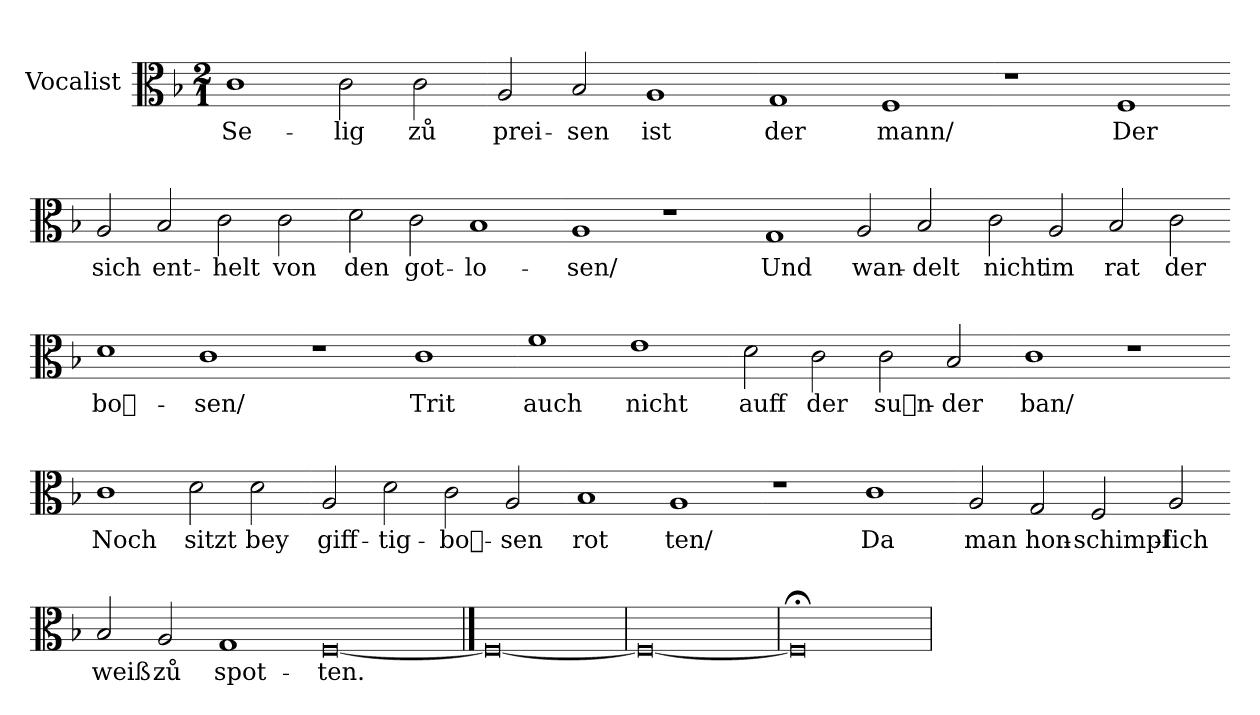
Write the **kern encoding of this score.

**kern	**text
*part1	*part1
*staff1	*staff1
*I"Vocalist	*
*clefC3	*
*k[b-]	*
*M2/1	*
*MM180	*
=	=
1c	Se-
2c	-lig
2c	zů
=-	=-
2A	prei-
2B-	-sen
1A	ist
=-	=-
1G	der
1F	mann/
=-	=-
1r	.
1F	Der
=-	=-
2A	sich
2B-	ent-
2c	-helt
2c	von
=-	=-
2d	den
2c	got-
1B-	-lo-
=-	=-
1A	-sen/
1r	.
=-	=-
1G	Und
2A	wan-
2B-	-delt
=-	=-
2c	nicht
2A	im
2B-	rat
2c	der
=-	=-
1d	boͤ-
1c	-sen/
=-	=-
1r	.
1c	Trit
=-	=-
1f	auch
1e	nicht
=-	=-
2d	auff
2c	der
2c	suͤn-
2B-	-der
=-	=-
1c	ban/
1r	.
=-	=-
1c	Noch
2d	sitzt
2d	bey
=-	=-
2A	giff-
2d	-tig-
2c	-boͤ-
2A	-sen
=-	=-
1B-	rot
1A	ten/
=-	=-
1r	.
1c	Da
=-	=-
2A	man
2G	hon-
2F	-schimpf-
2A	-lich
=-	=-
2B-	weiß
2A	zů
1G	spot-
=-	=-
[0F	-ten.
==1	==1
0F_	.
=2	=2
0F_	.
=3	=3
0F;<]	.
=	=
*-	*-
